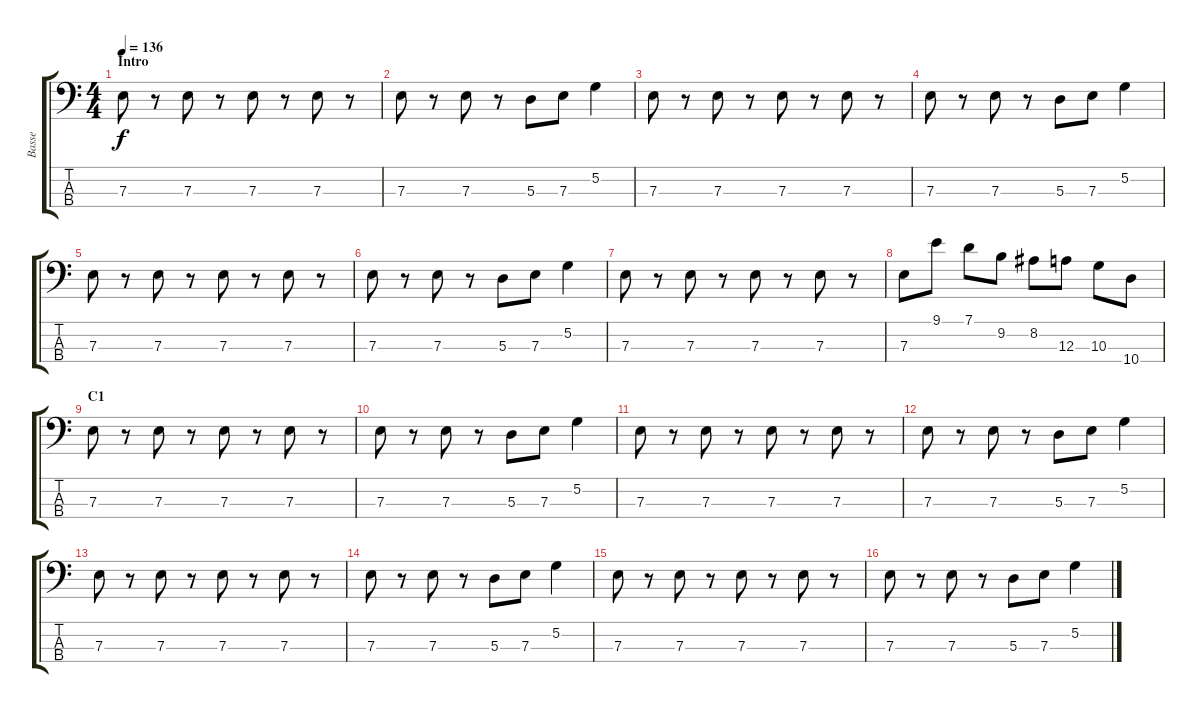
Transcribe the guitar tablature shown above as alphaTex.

\track ("Basse" "Basse") {instrument electricbassfinger}
\staff {score tabs}
\tuning (G2 D2 A1 E1) {hide}
\ts (4 4)
\section ("" "Intro")
\tempo 136
\clef f4
\ks c
7.3.8{dy f instrument electricbassfinger} r.8 7.3.8 r.8 7.3.8 r.8 7.3.8 r.8 |
7.3.8 r.8 7.3.8 r.8 5.3.8 7.3.8 5.2.4 |
7.3.8 r.8 7.3.8 r.8 7.3.8 r.8 7.3.8 r.8 |
7.3.8 r.8 7.3.8 r.8 5.3.8 7.3.8 5.2.4 |
7.3.8 r.8 7.3.8 r.8 7.3.8 r.8 7.3.8 r.8 |
7.3.8 r.8 7.3.8 r.8 5.3.8 7.3.8 5.2.4 |
7.3.8 r.8 7.3.8 r.8 7.3.8 r.8 7.3.8 r.8 |
7.3.8 9.1.8 7.1.8 9.2.8 8.2.8 12.3.8 10.3.8 10.4.8 |
\section ("" "C1")
7.3.8 r.8 7.3.8 r.8 7.3.8 r.8 7.3.8 r.8 |
7.3.8 r.8 7.3.8 r.8 5.3.8 7.3.8 5.2.4 |
7.3.8 r.8 7.3.8 r.8 7.3.8 r.8 7.3.8 r.8 |
7.3.8 r.8 7.3.8 r.8 5.3.8 7.3.8 5.2.4 |
7.3.8 r.8 7.3.8 r.8 7.3.8 r.8 7.3.8 r.8 |
7.3.8 r.8 7.3.8 r.8 5.3.8 7.3.8 5.2.4 |
7.3.8 r.8 7.3.8 r.8 7.3.8 r.8 7.3.8 r.8 |
7.3.8 r.8 7.3.8 r.8 5.3.8 7.3.8 5.2.4
